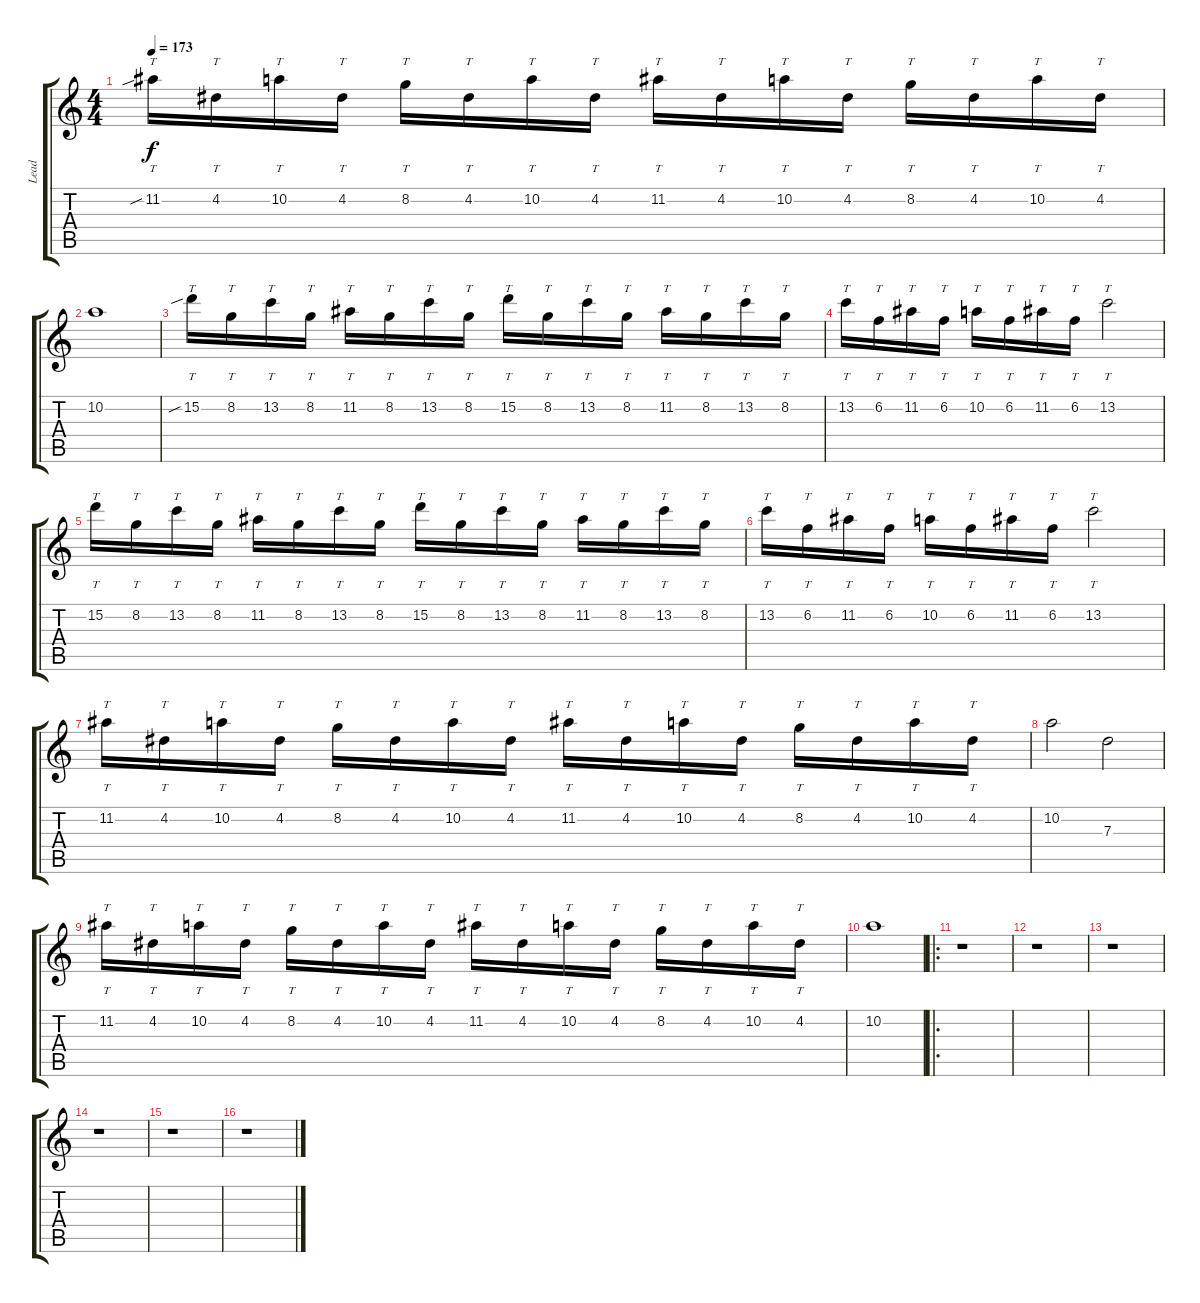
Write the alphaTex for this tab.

\track ("Lead" "Lead") {instrument distortionguitar}
\staff {score tabs}
\tuning (E4 B3 G3 D3 A2 E2) {hide}
\ts (4 4)
\tempo 173
\clef g2
\ks c
11.2{sib}.16{tt dy f} 4.2.16{tt} 10.2.16{tt} 4.2.16{tt} 8.2.16{tt} 4.2.16{tt} 10.2.16{tt} 4.2.16{tt} 11.2.16{tt} 4.2.16{tt} 10.2.16{tt} 4.2.16{tt} 8.2.16{tt} 4.2.16{tt} 10.2.16{tt} 4.2.16{tt} |
10.2.1 |
15.2{sib}.16{tt} 8.2.16{tt} 13.2.16{tt} 8.2.16{tt} 11.2.16{tt} 8.2.16{tt} 13.2.16{tt} 8.2.16{tt} 15.2.16{tt} 8.2.16{tt} 13.2.16{tt} 8.2.16{tt} 11.2.16{tt} 8.2.16{tt} 13.2.16{tt} 8.2.16{tt} |
13.2.16{tt} 6.2.16{tt} 11.2.16{tt} 6.2.16{tt} 10.2.16{tt} 6.2.16{tt} 11.2.16{tt} 6.2.16{tt} 13.2.2{tt} |
15.2.16{tt} 8.2.16{tt} 13.2.16{tt} 8.2.16{tt} 11.2.16{tt} 8.2.16{tt} 13.2.16{tt} 8.2.16{tt} 15.2.16{tt} 8.2.16{tt} 13.2.16{tt} 8.2.16{tt} 11.2.16{tt} 8.2.16{tt} 13.2.16{tt} 8.2.16{tt} |
13.2.16{tt} 6.2.16{tt} 11.2.16{tt} 6.2.16{tt} 10.2.16{tt} 6.2.16{tt} 11.2.16{tt} 6.2.16{tt} 13.2.2{tt} |
11.2.16{tt} 4.2.16{tt} 10.2.16{tt} 4.2.16{tt} 8.2.16{tt} 4.2.16{tt} 10.2.16{tt} 4.2.16{tt} 11.2.16{tt} 4.2.16{tt} 10.2.16{tt} 4.2.16{tt} 8.2.16{tt} 4.2.16{tt} 10.2.16{tt} 4.2.16{tt} |
10.2.2 7.3.2 |
11.2.16{tt} 4.2.16{tt} 10.2.16{tt} 4.2.16{tt} 8.2.16{tt} 4.2.16{tt} 10.2.16{tt} 4.2.16{tt} 11.2.16{tt} 4.2.16{tt} 10.2.16{tt} 4.2.16{tt} 8.2.16{tt} 4.2.16{tt} 10.2.16{tt} 4.2.16{tt} |
10.2.1 |
\ro
r.1 |
r.1 |
r.1 |
r.1 |
r.1 |
r.1
